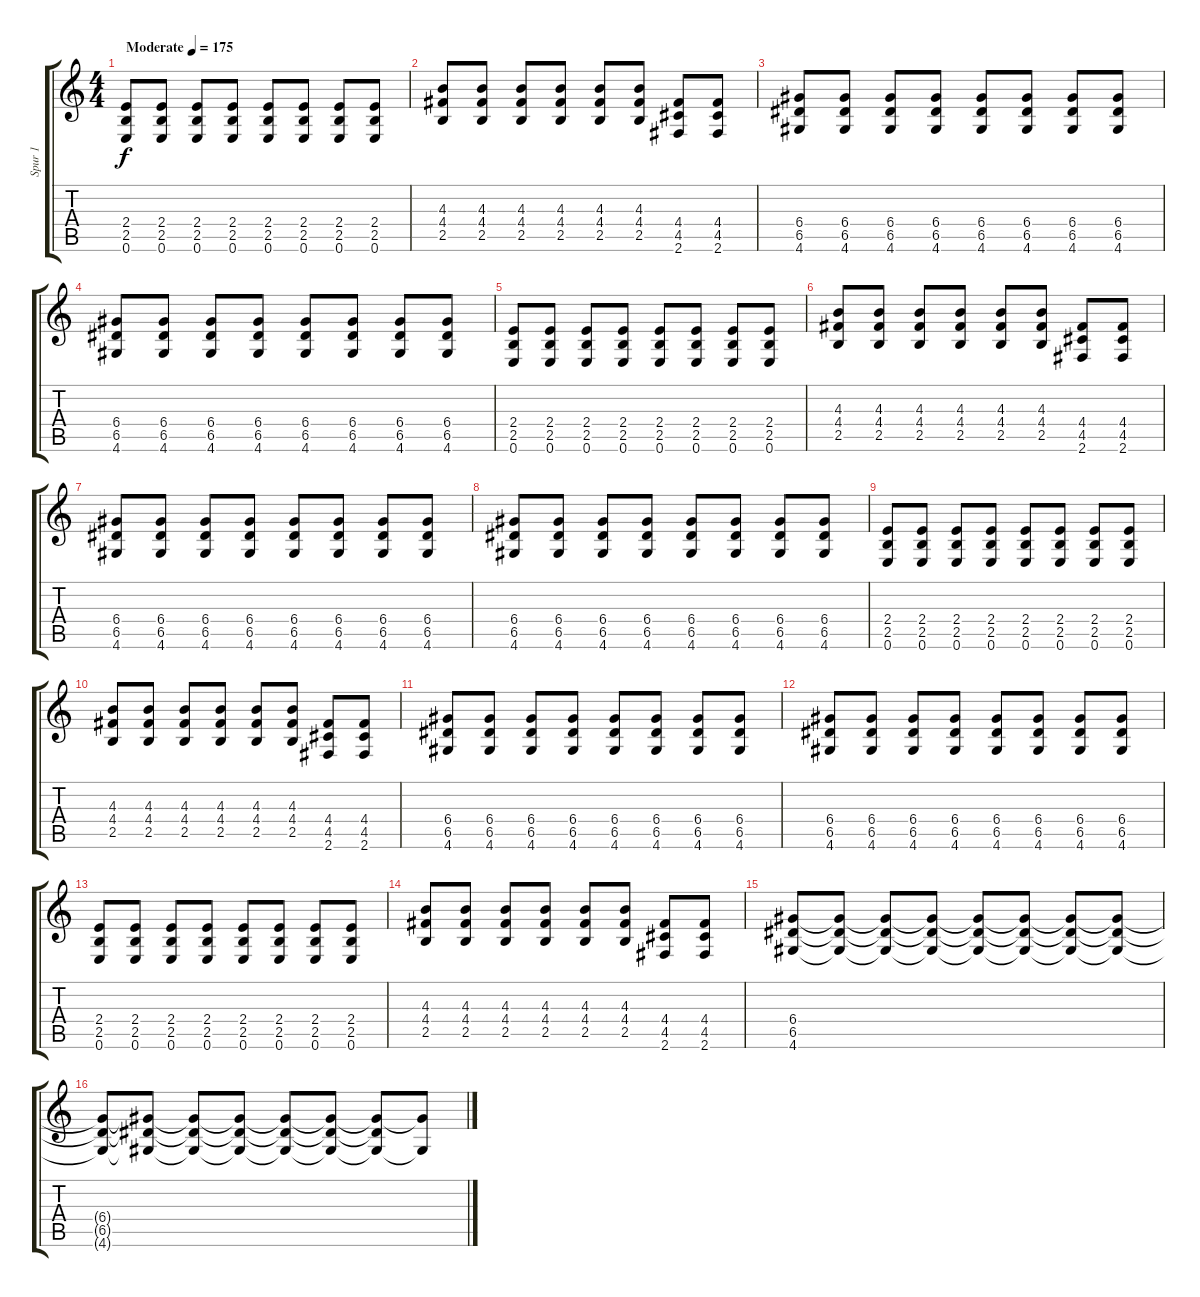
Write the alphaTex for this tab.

\track ("Spur 1" "Spur 1") {instrument distortionguitar}
\staff {score tabs}
\tuning (E4 B3 G3 D3 A2 E2) {hide}
\ts (4 4)
\tempo (175 "Moderate")
\clef g2
\ks c
(2.4 2.5 0.6).8{dy f instrument distortionguitar} (2.4 2.5 0.6).8 (2.4 2.5 0.6).8 (2.4 2.5 0.6).8 (2.4 2.5 0.6).8 (2.4 2.5 0.6).8 (2.4 2.5 0.6).8 (2.4 2.5 0.6).8 |
(4.3 4.4 2.5).8 (4.3 4.4 2.5).8 (4.3 4.4 2.5).8 (4.3 4.4 2.5).8 (4.3 4.4 2.5).8 (4.3 4.4 2.5).8 (4.4 4.5 2.6).8 (4.4 4.5 2.6).8 |
(6.4 6.5 4.6).8 (6.4 6.5 4.6).8 (6.4 6.5 4.6).8 (6.4 6.5 4.6).8 (6.4 6.5 4.6).8 (6.4 6.5 4.6).8 (6.4 6.5 4.6).8 (6.4 6.5 4.6).8 |
(6.4 6.5 4.6).8 (6.4 6.5 4.6).8 (6.4 6.5 4.6).8 (6.4 6.5 4.6).8 (6.4 6.5 4.6).8 (6.4 6.5 4.6).8 (6.4 6.5 4.6).8 (6.4 6.5 4.6).8 |
(2.4 2.5 0.6).8 (2.4 2.5 0.6).8 (2.4 2.5 0.6).8 (2.4 2.5 0.6).8 (2.4 2.5 0.6).8 (2.4 2.5 0.6).8 (2.4 2.5 0.6).8 (2.4 2.5 0.6).8 |
(4.3 4.4 2.5).8 (4.3 4.4 2.5).8 (4.3 4.4 2.5).8 (4.3 4.4 2.5).8 (4.3 4.4 2.5).8 (4.3 4.4 2.5).8 (4.4 4.5 2.6).8 (4.4 4.5 2.6).8 |
(6.4 6.5 4.6).8 (6.4 6.5 4.6).8 (6.4 6.5 4.6).8 (6.4 6.5 4.6).8 (6.4 6.5 4.6).8 (6.4 6.5 4.6).8 (6.4 6.5 4.6).8 (6.4 6.5 4.6).8 |
(6.4 6.5 4.6).8 (6.4 6.5 4.6).8 (6.4 6.5 4.6).8 (6.4 6.5 4.6).8 (6.4 6.5 4.6).8 (6.4 6.5 4.6).8 (6.4 6.5 4.6).8 (6.4 6.5 4.6).8 |
(2.4 2.5 0.6).8 (2.4 2.5 0.6).8 (2.4 2.5 0.6).8 (2.4 2.5 0.6).8 (2.4 2.5 0.6).8 (2.4 2.5 0.6).8 (2.4 2.5 0.6).8 (2.4 2.5 0.6).8 |
(4.3 4.4 2.5).8 (4.3 4.4 2.5).8 (4.3 4.4 2.5).8 (4.3 4.4 2.5).8 (4.3 4.4 2.5).8 (4.3 4.4 2.5).8 (4.4 4.5 2.6).8 (4.4 4.5 2.6).8 |
(6.4 6.5 4.6).8 (6.4 6.5 4.6).8 (6.4 6.5 4.6).8 (6.4 6.5 4.6).8 (6.4 6.5 4.6).8 (6.4 6.5 4.6).8 (6.4 6.5 4.6).8 (6.4 6.5 4.6).8 |
(6.4 6.5 4.6).8 (6.4 6.5 4.6).8 (6.4 6.5 4.6).8 (6.4 6.5 4.6).8 (6.4 6.5 4.6).8 (6.4 6.5 4.6).8 (6.4 6.5 4.6).8 (6.4 6.5 4.6).8 |
(2.4 2.5 0.6).8 (2.4 2.5 0.6).8 (2.4 2.5 0.6).8 (2.4 2.5 0.6).8 (2.4 2.5 0.6).8 (2.4 2.5 0.6).8 (2.4 2.5 0.6).8 (2.4 2.5 0.6).8 |
(4.3 4.4 2.5).8 (4.3 4.4 2.5).8 (4.3 4.4 2.5).8 (4.3 4.4 2.5).8 (4.3 4.4 2.5).8 (4.3 4.4 2.5).8 (4.4 4.5 2.6).8 (4.4 4.5 2.6).8 |
(6.4 6.5 4.6).8 (6.4{t} 6.5{t} 4.6{t}).8 (6.4{t} 6.5{t} 4.6{t}).8 (6.4{t} 6.5{t} 4.6{t}).8 (6.4{t} 6.5{t} 4.6{t}).8 (6.4{t} 6.5{t} 4.6{t}).8 (6.4{t} 6.5{t} 4.6{t}).8 (6.4{t} 6.5{t} 4.6{t}).8 |
(6.4{t} 6.5{t} 4.6{t}).8 (6.4{t} 6.5{t} 4.6{t}).8 (6.4{t} 6.5{t} 4.6{t}).8 (6.4{t} 6.5{t} 4.6{t}).8 (6.4{t} 6.5{t} 4.6{t}).8 (6.4{t} 6.5{t} 4.6{t}).8 (6.4{t} 6.5{t} 4.6{t}).8 (6.4{t} 4.6{t}).8
